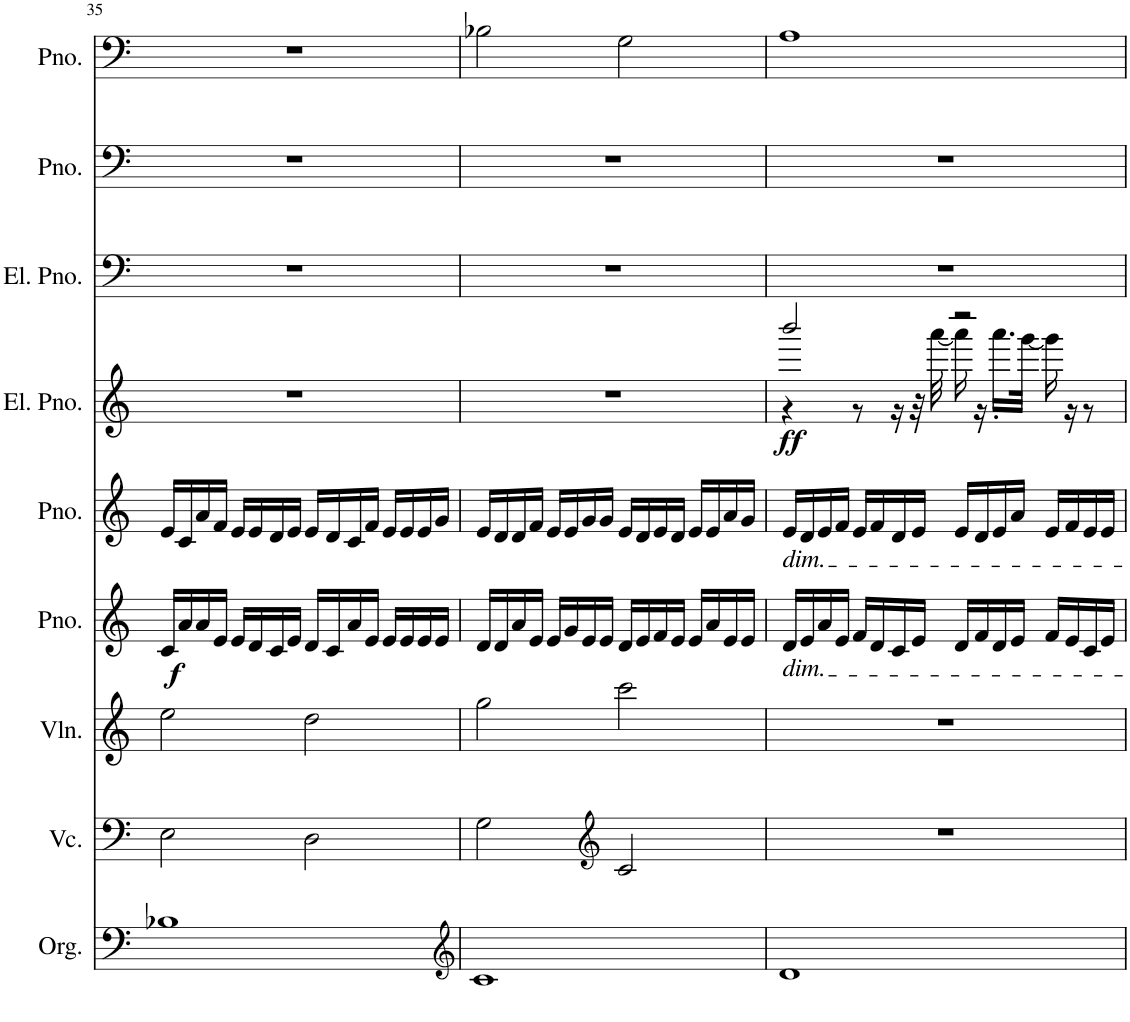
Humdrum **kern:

**kern	**kern	**kern	**kern	**dynam	**kern	**kern	**dynam	**kern	**kern	**kern
*part9	*part8	*part7	*part6	*part6	*part5	*part4	*part4	*part3	*part2	*part1
*staff9	*staff8	*staff7	*staff6	*staff6	*staff5	*staff4	*staff4	*staff3	*staff2	*staff1
*I"オルガン	*I"チェロ	*I"ヴァイオリン	*I"ピアノ	*	*I"ピアノ	*I"エレクトリックピアノ	*	*I"エレクトリックピアノ	*I"ピアノ	*I"ピアノ
!!LO:PB:g=z
*clefF4	*clefF4	*clefG2	*clefG2	*	*clefG2	*clefG2	*	*clefF4	*clefF4	*clefF4
*k[]	*k[]	*k[]	*k[]	*	*k[]	*k[]	*	*k[]	*k[]	*k[]
*M4/4	*M4/4	*M4/4	*M4/4	*	*M4/4	*M4/4	*	*M4/4	*M4/4	*M4/4
=35	=35	=35	=35	=35	=35	=35	=35	=35	=35	=35
!	!	!	!	!LO:DY:b	!	!	!	!	!	!
1B-X	2E\	2ee\	16c/LL	f	16e/LL	1r	.	1r	1r	1r
.	.	.	16a/	.	16c/	.	.	.	.	.
.	.	.	16a/	.	16a/	.	.	.	.	.
.	.	.	16e/JJ	.	16f/JJ	.	.	.	.	.
.	.	.	16e/LL	.	16e/LL	.	.	.	.	.
.	.	.	16d/	.	16e/	.	.	.	.	.
.	.	.	16c/	.	16d/	.	.	.	.	.
.	.	.	16e/JJ	.	16e/JJ	.	.	.	.	.
.	2D\	2dd\	16d/LL	.	16e/LL	.	.	.	.	.
.	.	.	16c/	.	16d/	.	.	.	.	.
.	.	.	16a/	.	16c/	.	.	.	.	.
.	.	.	16e/JJ	.	16f/JJ	.	.	.	.	.
.	.	.	16e/LL	.	16e/LL	.	.	.	.	.
.	.	.	16e/	.	16e/	.	.	.	.	.
.	.	.	16e/	.	16e/	.	.	.	.	.
.	.	.	16e/JJ	.	16g/JJ	.	.	.	.	.
=36	=36	=36	=36	=36	=36	=36	=36	=36	=36	=36
*clefG2	*	*	*	*	*	*	*	*	*	*
1c	2G\	2gg\	16d/LL	.	16e/LL	1r	.	1r	1r	2B-X\
.	.	.	16d/	.	16d/	.	.	.	.	.
.	.	.	16a/	.	16d/	.	.	.	.	.
.	.	.	16e/JJ	.	16f/JJ	.	.	.	.	.
.	.	.	16e/LL	.	16e/LL	.	.	.	.	.
.	.	.	16g/	.	16e/	.	.	.	.	.
.	.	.	16e/	.	16g/	.	.	.	.	.
.	.	.	16e/JJ	.	16g/JJ	.	.	.	.	.
*	*clefG2	*	*	*	*	*	*	*	*	*
.	2c/	2ccc\	16d/LL	.	16e/LL	.	.	.	.	2G\
.	.	.	16e/	.	16d/	.	.	.	.	.
.	.	.	16f/	.	16e/	.	.	.	.	.
.	.	.	16e/JJ	.	16d/JJ	.	.	.	.	.
.	.	.	16e/LL	.	16e/LL	.	.	.	.	.
.	.	.	16a/	.	16e/	.	.	.	.	.
.	.	.	16e/	.	16a/	.	.	.	.	.
.	.	.	16e/JJ	.	16g/JJ	.	.	.	.	.
=37	=37	=37	=37	=37	=37	=37	=37	=37	=37	=37
*	*	*	*	*	*	*^	*	*	*	*
!	!	!	!	!	!LO:TX:b:i:t=dim.	!	!	!	!	!	!
!	!	!	!LO:TX:b:i:t=dim.	!	!	!	!	!	!	!	!
!	!	!	!	!	!	!	!	!LO:DY:b	!	!	!
1d	1r	1r	16d/LL	.	16e/LL	2bbb/	4r	ff	1r	1r	1A
.	.	.	16e/	.	16d/	.	.	.	.	.	.
.	.	.	16a/	.	16e/	.	.	.	.	.	.
.	.	.	16e/JJ	.	16f/JJ	.	.	.	.	.	.
.	.	.	16f/LL	.	16e/LL	.	8r	.	.	.	.
.	.	.	16d/	.	16f/	.	.	.	.	.	.
.	.	.	16c/	.	16d/	.	16r	.	.	.	.
.	.	.	16e/JJ	.	16e/JJ	.	32r	.	.	.	.
.	.	.	.	.	.	.	[32aaa\	.	.	.	.
.	.	.	16d/LL	.	16e/LL	2r	16aaa\]	.	.	.	.
.	.	.	16f/	.	16d/	.	16r	.	.	.	.
.	.	.	16d/	.	16e/	.	16.aaa'\LL	.	.	.	.
.	.	.	16e/JJ	.	16a/JJ	.	.	.	.	.	.
.	.	.	.	.	.	.	[32ggg\JJk	.	.	.	.
.	.	.	16f/LL	.	16e/LL	.	16ggg\]	.	.	.	.
.	.	.	16e/	.	16f/	.	16r	.	.	.	.
.	.	.	16c/	.	16e/	.	8r	.	.	.	.
.	.	.	16e/JJ	.	16e/JJ	.	.	.	.	.	.
*	*	*	*	*	*	*v	*v	*	*	*	*
=	=	=	=	=	=	=	=	=	=	=
*-	*-	*-	*-	*-	*-	*-	*-	*-	*-	*-
